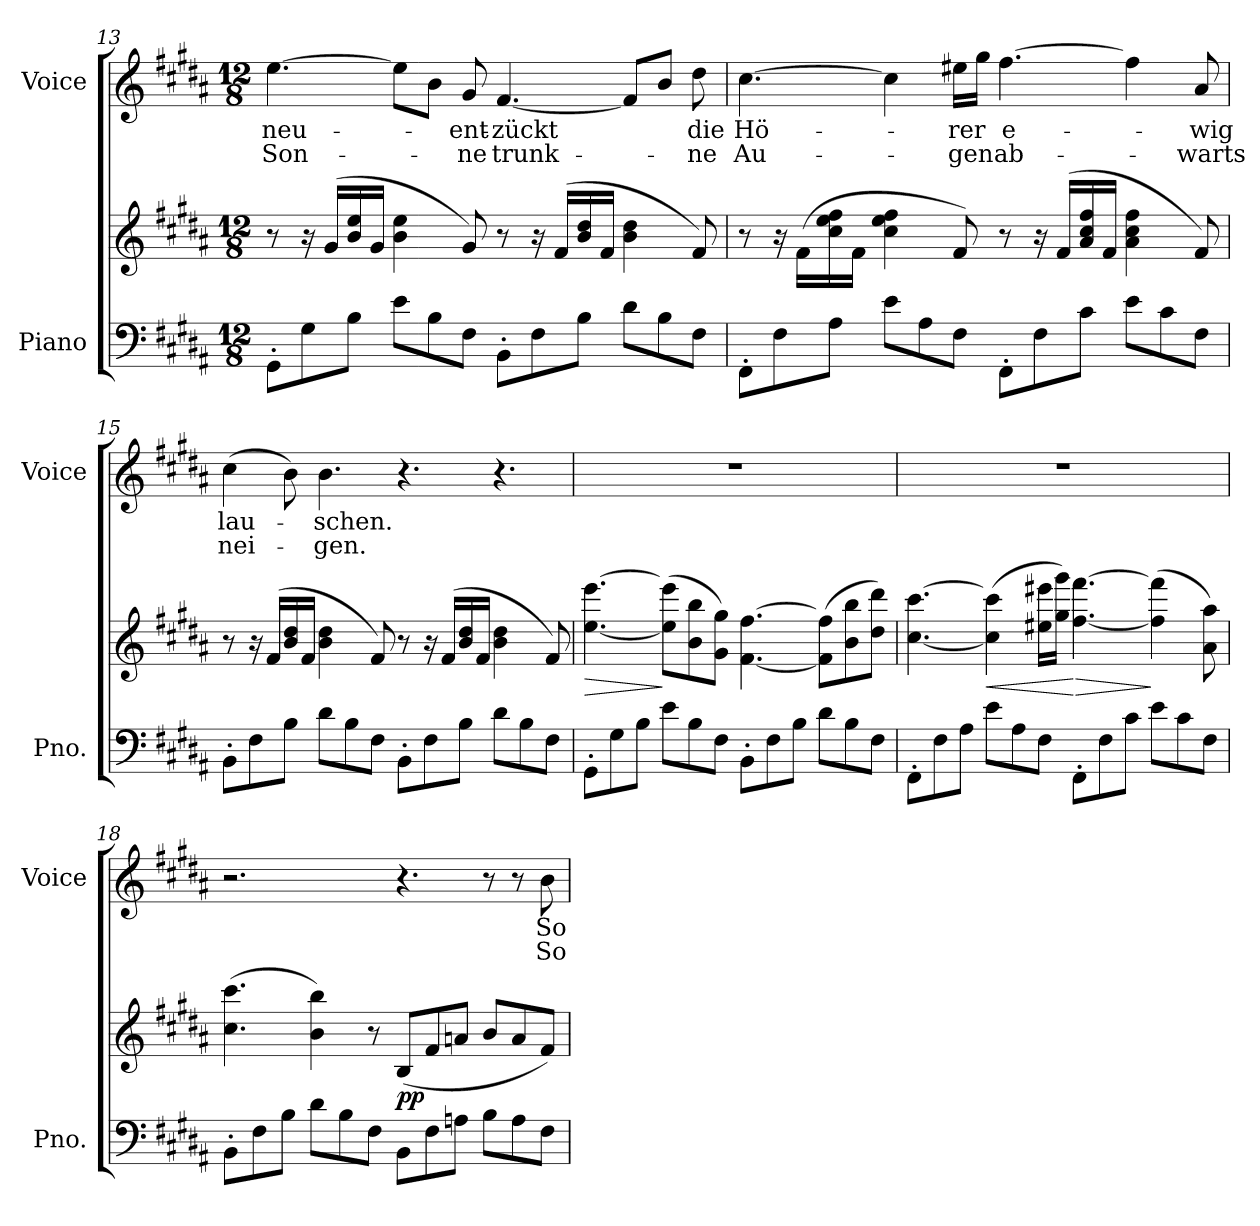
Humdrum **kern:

**kern	**kern	**dynam	**kern	**text	**text
*part2	*part2	*part2	*part1	*part1	*part1
*staff3	*staff2	*staff2/3	*staff1	*staff1	*staff1
*I"Piano	*	*	*I"Voice	*	*
*I'Pno.	*	*	*I'Voice	*	*
*clefF4	*clefG2	*	*clefG2	*	*
*k[f#c#g#d#a#]	*k[f#c#g#d#a#]	*	*k[f#c#g#d#a#]	*	*
*B:	*B:	*	*B:	*	*
*M12/8	*M12/8	*	*M12/8	*	*
=13	=13	=13	=13	=13	=13
!	!	!	!	!LO:LY:b:color=#000000	!LO:LY:b:color=#000000
8GG#'i\L	8r	.	[>4.eei\	neu-	Son-
8G#i\	16r	.	.	.	.
.	(16g#i/LL	.	.	.	.
8Bi\J	16bi/ 16eei	.	.	.	.
.	16g#i/JJ	.	.	.	.
8ei\L	4bi\ 4eei	.	8eei\L]	.	.
8Bi\	.	.	8bi\J	.	.
!	!	!	!	!LO:LY:b:color=#000000	!LO:LY:b:color=#000000
8F#i\J	8g#i/)	.	8g#i/	-ent-	-ne
!	!	!	!	!LO:LY:b:color=#000000	!LO:LY:b:color=#000000
8BB'i\L	8r	.	[<4.f#i/	-zückt	trunk-
8F#i\	16r	.	.	.	.
.	(16f#i/LL	.	.	.	.
8Bi\J	16bi/ 16dd#i	.	.	.	.
.	16f#i/JJ	.	.	.	.
8d#i\L	4bi\ 4dd#i	.	8f#i/L]	.	.
8Bi\	.	.	8bi/J	.	.
!	!	!	!	!LO:LY:b:color=#000000	!LO:LY:b:color=#000000
8F#i\J	8f#i/)	.	8dd#i\	die	-ne
!!LO:LB:g=z
=14	=14	=14	=14	=14	=14
!	!	!	!	!LO:LY:b:color=#000000	!LO:LY:b:color=#000000
8FF#'i\L	8r	.	[>4.cc#i\	Hö-	Au-
8F#i\	16r	.	.	.	.
.	(16f#i\LL	.	.	.	.
8A#i\J	16cc#i\ 16eei 16ff#i	.	.	.	.
.	16f#i\JJ	.	.	.	.
8ei\L	4cc#i\ 4eei 4ff#i	.	4cc#i\]	.	.
8A#i\	.	.	.	.	.
!	!	!	!	!LO:LY:b:color=#000000	!LO:LY:b:color=#000000
8F#i\J	8f#i/)	.	16ee#Xi\LL	-rer	-gen
.	.	.	16gg#i\JJ	.	.
!	!	!	!	!LO:LY:b:color=#000000	!LO:LY:b:color=#000000
8FF#'i\L	8r	.	[>4.ff#i\	e-	ab-
8F#i\	16r	.	.	.	.
.	(16f#i/LL	.	.	.	.
8c#i\J	16a#i/ 16cc#i 16ff#i	.	.	.	.
.	16f#i/JJ	.	.	.	.
8ei\L	4a#i\ 4cc#i 4ff#i	.	4ff#i\]	.	.
8c#i\	.	.	.	.	.
!	!	!	!	!LO:LY:b:color=#000000	!LO:LY:b:color=#000000
8F#i\J	8f#i/)	.	8a#i/	-wig	-warts
=15	=15	=15	=15	=15	=15
!	!	!	!	!LO:LY:b:color=#000000	!LO:LY:b:color=#000000
8BB'i\L	8r	.	(4cc#i\	lau-	nei-
8F#i\	16r	.	.	.	.
.	(16f#i/LL	.	.	.	.
8Bi\J	16bi/ 16dd#i	.	8bi\)	.	.
.	16f#i/JJ	.	.	.	.
!	!	!	!	!LO:LY:b:color=#000000	!LO:LY:b:color=#000000
8d#i\L	4bi\ 4dd#i	.	4.bi\	-schen.	-gen.
8Bi\	.	.	.	.	.
8F#i\J	8f#i/)	.	.	.	.
8BB'i\L	8r	.	4.r	.	.
8F#i\	16r	.	.	.	.
.	(16f#i/LL	.	.	.	.
8Bi\J	16bi/ 16dd#i	.	.	.	.
.	16f#i/JJ	.	.	.	.
8d#i\L	4bi\ 4dd#i	.	4.r	.	.
8Bi\	.	.	.	.	.
8F#i\J	8f#i/)	.	.	.	.
!!LO:LB:g=z
=16	=16	=16	=16	=16	=16
!	!	!LO:HP:b	!LO:N:vis=1	!	!
8GG#'i\L	[<4.eei\ [>4.eeei	>	1.r	.	.
8G#i\	.	.	.	.	.
8Bi\J	.	.	.	.	.
8ei\L	(8eei\] 8eeei]L	]	.	.	.
8Bi\	8bi\ 8bbi	.	.	.	.
8F#i\J	8g#i\ 8gg#iJ)	.	.	.	.
8BB'i\L	[<4.f#i\ [>4.ff#i	.	.	.	.
8F#i\	.	.	.	.	.
8Bi\J	.	.	.	.	.
8d#i\L	(8f#i\] 8ff#i]L	.	.	.	.
8Bi\	8bi\ 8bbi	.	.	.	.
8F#i\J	8dd#i\ 8ddd#iJ)	.	.	.	.
=17	=17	=17	=17	=17	=17
!	!	!	!LO:N:vis=1	!	!
8FF#'i\L	[<4.cc#i\ [>4.ccc#i	.	1.r	.	.
8F#i\	.	.	.	.	.
8A#i\J	.	.	.	.	.
!	!	!LO:HP:b	!	!	!
8ei\L	(4cc#i\] 4ccc#i]	<	.	.	.
8A#i\	.	.	.	.	.
8F#i\J	16ee#Xi\ 16eee#XiLL	.	.	.	.
.	16gg#i\ 16ggg#iJJ)	.	.	.	.
!	!	!LO:HP:n=1:b	!	!	!
8FF#'i\L	[<4.ff#i\ [>4.fff#i	[ >	.	.	.
8F#i\	.	.	.	.	.
8c#i\J	.	.	.	.	.
8ei\L	(4ff#i\] 4fff#i]	]	.	.	.
8c#i\	.	.	.	.	.
8F#i\J	8a#i\ 8aa#i)	.	.	.	.
=18	=18	=18	=18	=18	=18
8BB'i\L	(4.cc#i\ 4.ccc#i	.	2.r	.	.
8F#i\	.	.	.	.	.
8Bi\J	.	.	.	.	.
8d#i\L	4bi\ 4bbi)	.	.	.	.
8Bi\	.	.	.	.	.
8F#i\J	8r	.	.	.	.
8BBi\L	(8Bi/L	pp	4.r	.	.
8F#i\	8f#i/	.	.	.	.
8Ani\J	8ani/J	.	.	.	.
8Bi\L	8bi/L	.	8r	.	.
8Ai\	8ai/	.	8r	.	.
!	!	!	!	!LO:LY:b:color=#000000	!LO:LY:b:color=#000000
8F#i\J	8f#i/J)	.	8bi\	So	So
=	=	=	=	=	=
*-	*-	*-	*-	*-	*-
